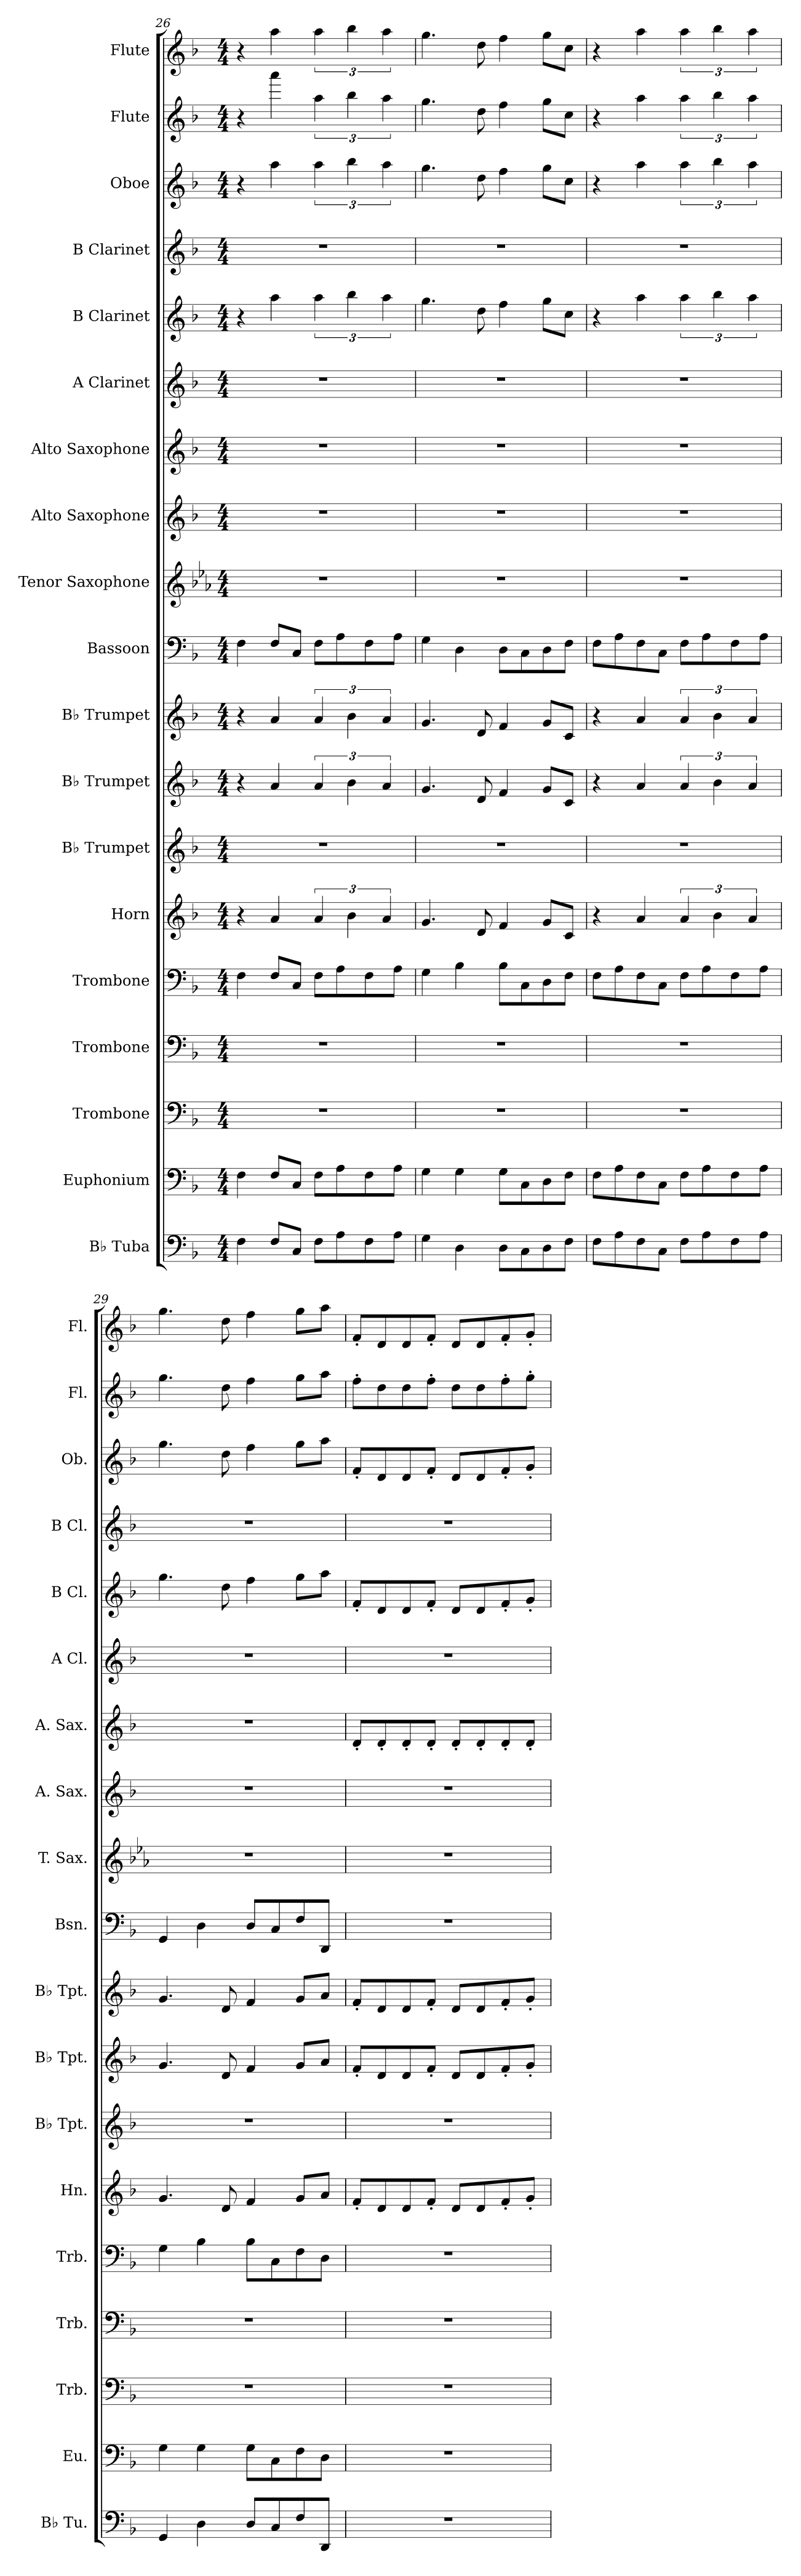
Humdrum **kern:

**kern	**kern	**kern	**kern	**kern	**kern	**kern	**kern	**kern	**kern	**kern	**kern	**kern	**kern	**kern	**kern	**kern	**kern	**kern
*part19	*part18	*part17	*part16	*part15	*part14	*part13	*part12	*part11	*part10	*part9	*part8	*part7	*part6	*part5	*part4	*part3	*part2	*part1
*staff19	*staff18	*staff17	*staff16	*staff15	*staff14	*staff13	*staff12	*staff11	*staff10	*staff9	*staff8	*staff7	*staff6	*staff5	*staff4	*staff3	*staff2	*staff1
*I"B♭ Tuba	*I"Euphonium	*I"Trombone	*I"Trombone	*I"Trombone	*I"Horn	*I"B♭ Trumpet	*I"B♭ Trumpet	*I"B♭ Trumpet	*I"Bassoon	*I"Tenor Saxophone	*I"Alto Saxophone	*I"Alto Saxophone	*I"A Clarinet	*I"B Clarinet	*I"B Clarinet	*I"Oboe	*I"Flute	*I"Flute
*I'B♭ Tu.	*I'Eu.	*I'Trb.	*I'Trb.	*I'Trb.	*I'Hn.	*I'B♭ Tpt.	*I'B♭ Tpt.	*I'B♭ Tpt.	*I'Bsn.	*I'T. Sax.	*I'A. Sax.	*I'A. Sax.	*I'A Cl.	*I'B Cl.	*I'B Cl.	*I'Ob.	*I'Fl.	*I'Fl.
*clefF4	*clefF4	*clefF4	*clefF4	*clefF4	*clefG2	*clefG2	*clefG2	*clefG2	*clefF4	*clefG2	*clefG2	*clefG2	*clefG2	*clefG2	*clefG2	*clefG2	*clefG2	*clefG2
*	*	*	*	*	*ITrd4c7	*ITrd1c2	*ITrd1c2	*ITrd1c2	*	*ITrd8c14	*ITrd5c9	*ITrd5c9	*ITrd2c3	*ITrd1c2	*ITrd1c2	*	*	*
*k[b-]	*k[b-]	*k[b-]	*k[b-]	*k[b-]	*k[b-e-]	*k[b-e-a-]	*k[b-e-a-]	*k[b-e-a-]	*k[b-]	*k[b-e-a-]	*k[b-e-a-d-]	*k[b-e-a-d-]	*k[f#c#]	*k[b-e-a-]	*k[b-e-a-]	*k[b-]	*k[b-]	*k[b-]
*F:	*F:	*F:	*F:	*F:	*B-:	*E-:	*E-:	*E-:	*F:	*E-:	*A-:	*A-:	*D:	*E-:	*E-:	*F:	*F:	*F:
*M4/4	*M4/4	*M4/4	*M4/4	*M4/4	*M4/4	*M4/4	*M4/4	*M4/4	*M4/4	*M4/4	*M4/4	*M4/4	*M4/4	*M4/4	*M4/4	*M4/4	*M4/4	*M4/4
=26	=26	=26	=26	=26	=26	=26	=26	=26	=26	=26	=26	=26	=26	=26	=26	=26	=26	=26
4F\	4F\	1r	1r	4F\	4r	1r	4r	4r	4F\	1r	1r	1r	1r	4r	1r	4r	4r	4r
8F/L	8F/L	.	.	8F/L	4d/	.	4g/	4g/	8F/L	.	.	.	.	4gg\	.	4aa\	4aaa\	4aa\
8C/J	8C/J	.	.	8C/J	.	.	.	.	8C/J	.	.	.	.	.	.	.	.	.
8F\L	8F\L	.	.	8F\L	6d/	.	6g/	6g/	8F\L	.	.	.	.	6gg\	.	6aa\	6aa\	6aa\
8A\	8A\	.	.	8A\	.	.	.	.	8A\	.	.	.	.	.	.	.	.	.
.	.	.	.	.	6e-\	.	6a-\	6a-\	.	.	.	.	.	6aa-\	.	6bb-\	6bb-\	6bb-\
8F\	8F\	.	.	8F\	.	.	.	.	8F\	.	.	.	.	.	.	.	.	.
.	.	.	.	.	6d/	.	6g/	6g/	.	.	.	.	.	6gg\	.	6aa\	6aa\	6aa\
8A\J	8A\J	.	.	8A\J	.	.	.	.	8A\J	.	.	.	.	.	.	.	.	.
=27	=27	=27	=27	=27	=27	=27	=27	=27	=27	=27	=27	=27	=27	=27	=27	=27	=27	=27
4G\	4G\	1r	1r	4G\	4.c/	1r	4.f/	4.f/	4G\	1r	1r	1r	1r	4.ff\	1r	4.gg\	4.gg\	4.gg\
4D\	4G\	.	.	4B-\	.	.	.	.	4D\	.	.	.	.	.	.	.	.	.
.	.	.	.	.	8G/	.	8c/	8c/	.	.	.	.	.	8cc\	.	8dd\	8dd\	8dd\
8D\L	8G\L	.	.	8B-\L	4B-/	.	4e-/	4e-/	8D\L	.	.	.	.	4ee-\	.	4ff\	4ff\	4ff\
8C\	8C\	.	.	8C\	.	.	.	.	8C\	.	.	.	.	.	.	.	.	.
8D\	8D\	.	.	8D\	8c/L	.	8f/L	8f/L	8D\	.	.	.	.	8ff\L	.	8gg\L	8gg\L	8gg\L
8F\J	8F\J	.	.	8F\J	8F/J	.	8B-/J	8B-/J	8F\J	.	.	.	.	8b-\J	.	8cc\J	8cc\J	8cc\J
=28	=28	=28	=28	=28	=28	=28	=28	=28	=28	=28	=28	=28	=28	=28	=28	=28	=28	=28
8F\L	8F\L	1r	1r	8F\L	4r	1r	4r	4r	8F\L	1r	1r	1r	1r	4r	1r	4r	4r	4r
8A\	8A\	.	.	8A\	.	.	.	.	8A\	.	.	.	.	.	.	.	.	.
8F\	8F\	.	.	8F\	4d/	.	4g/	4g/	8F\	.	.	.	.	4gg\	.	4aa\	4aa\	4aa\
8C\J	8C\J	.	.	8C\J	.	.	.	.	8C\J	.	.	.	.	.	.	.	.	.
8F\L	8F\L	.	.	8F\L	6d/	.	6g/	6g/	8F\L	.	.	.	.	6gg\	.	6aa\	6aa\	6aa\
8A\	8A\	.	.	8A\	.	.	.	.	8A\	.	.	.	.	.	.	.	.	.
.	.	.	.	.	6e-\	.	6a-\	6a-\	.	.	.	.	.	6aa-\	.	6bb-\	6bb-\	6bb-\
8F\	8F\	.	.	8F\	.	.	.	.	8F\	.	.	.	.	.	.	.	.	.
.	.	.	.	.	6d/	.	6g/	6g/	.	.	.	.	.	6gg\	.	6aa\	6aa\	6aa\
8A\J	8A\J	.	.	8A\J	.	.	.	.	8A\J	.	.	.	.	.	.	.	.	.
=29	=29	=29	=29	=29	=29	=29	=29	=29	=29	=29	=29	=29	=29	=29	=29	=29	=29	=29
4GG/	4G\	1r	1r	4G\	4.c/	1r	4.f/	4.f/	4GG/	1r	1r	1r	1r	4.ff\	1r	4.gg\	4.gg\	4.gg\
4D\	4G\	.	.	4B-\	.	.	.	.	4D\	.	.	.	.	.	.	.	.	.
.	.	.	.	.	8G/	.	8c/	8c/	.	.	.	.	.	8cc\	.	8dd\	8dd\	8dd\
8D/L	8G\L	.	.	8B-\L	4B-/	.	4e-/	4e-/	8D/L	.	.	.	.	4ee-\	.	4ff\	4ff\	4ff\
8C/	8C\	.	.	8C\	.	.	.	.	8C/	.	.	.	.	.	.	.	.	.
8F/	8F\	.	.	8F\	8c/L	.	8f/L	8f/L	8F/	.	.	.	.	8ff\L	.	8gg\L	8gg\L	8gg\L
8DD/J	8D\J	.	.	8D\J	8d/J	.	8g/J	8g/J	8DD/J	.	.	.	.	8gg\J	.	8aa\J	8aa\J	8aa\J
=30	=30	=30	=30	=30	=30	=30	=30	=30	=30	=30	=30	=30	=30	=30	=30	=30	=30	=30
1r	1r	1r	1r	1r	8B-'/L	1r	8e-'/L	8e-'/L	1r	1r	1r	8F'/L	1r	8e-'/L	1r	8f'/L	8ff'\L	8f'/L
.	.	.	.	.	8G/	.	8c/	8c/	.	.	.	8F'/	.	8c/	.	8d/	8dd\	8d/
.	.	.	.	.	8G/	.	8c/	8c/	.	.	.	8F'/	.	8c/	.	8d/	8dd\	8d/
.	.	.	.	.	8B-'/J	.	8e-'/J	8e-'/J	.	.	.	8F'/J	.	8e-'/J	.	8f'/J	8ff'\J	8f'/J
.	.	.	.	.	8G/L	.	8c/L	8c/L	.	.	.	8F'/L	.	8c/L	.	8d/L	8dd\L	8d/L
.	.	.	.	.	8G/	.	8c/	8c/	.	.	.	8F'/	.	8c/	.	8d/	8dd\	8d/
.	.	.	.	.	8B-'/	.	8e-'/	8e-'/	.	.	.	8F'/	.	8e-'/	.	8f'/	8ff'\	8f'/
.	.	.	.	.	8c'/J	.	8f'/J	8f'/J	.	.	.	8F'/J	.	8f'/J	.	8g'/J	8gg'\J	8g'/J
=	=	=	=	=	=	=	=	=	=	=	=	=	=	=	=	=	=	=
*-	*-	*-	*-	*-	*-	*-	*-	*-	*-	*-	*-	*-	*-	*-	*-	*-	*-	*-
